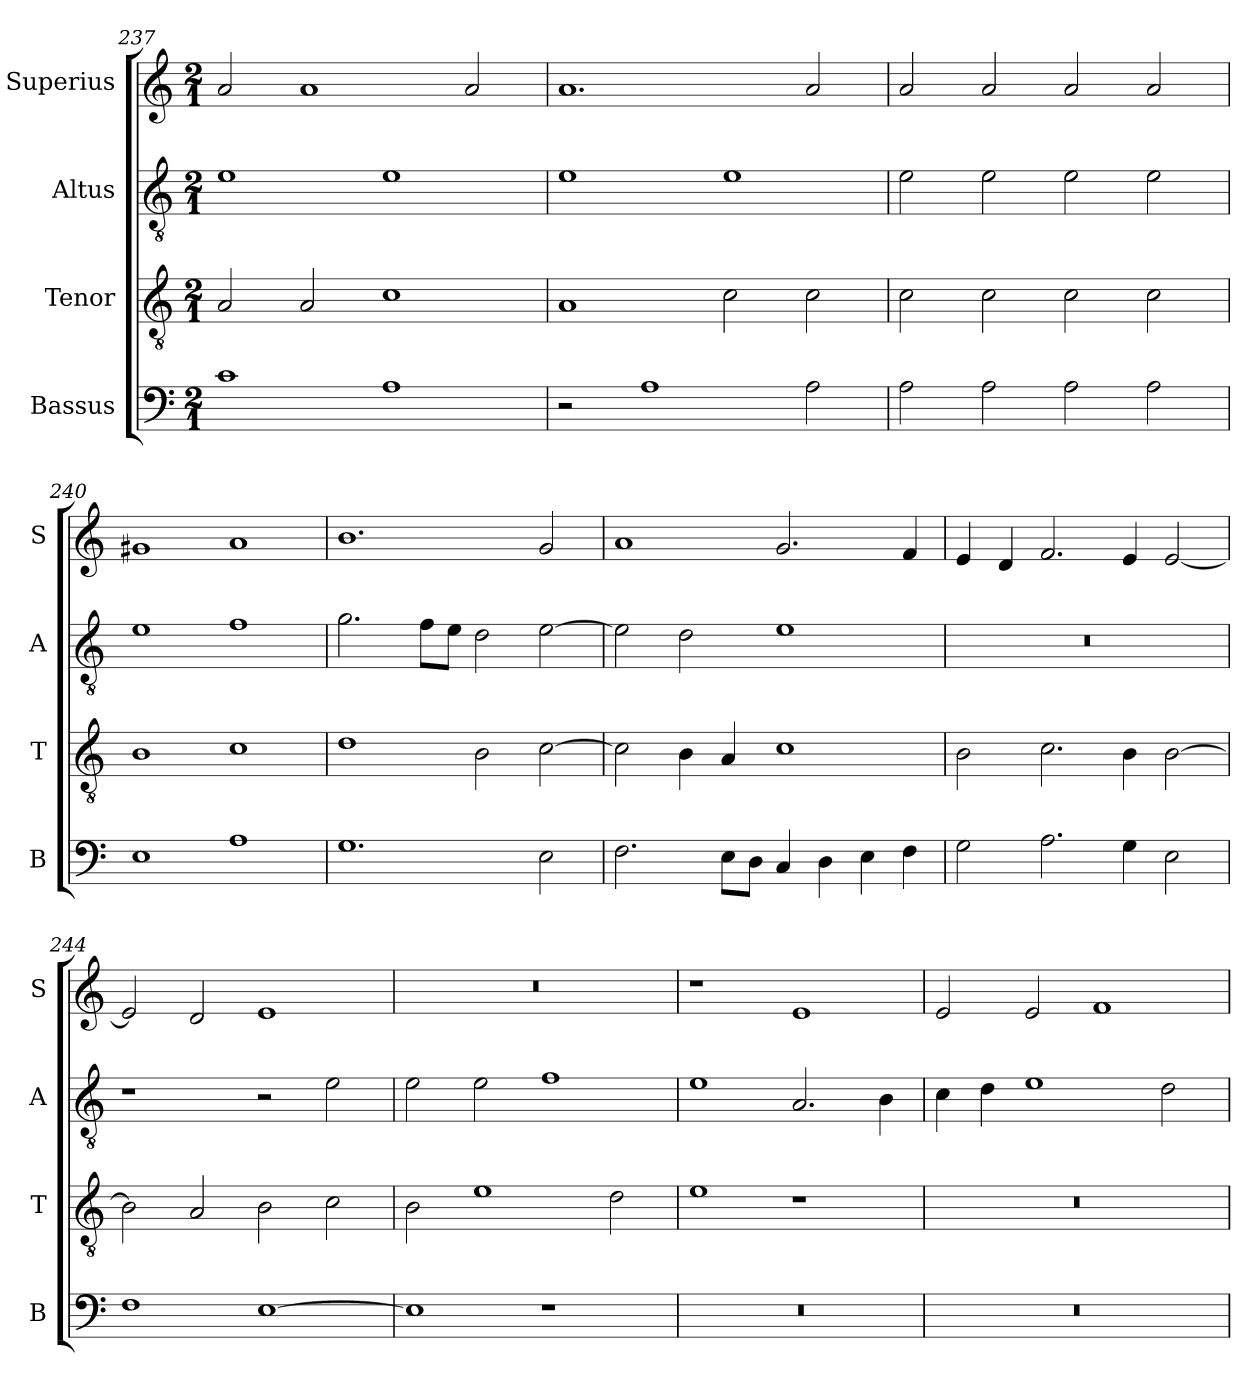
**kern	**kern	**kern	**kern
*part4	*part3	*part2	*part1
*staff4	*staff3	*staff2	*staff1
*I"Bassus	*I"Tenor	*I"Altus	*I"Superius
*I'B	*I'T	*I'A	*I'S
*clefF4	*clefGv2	*clefGv2	*clefG2
*k[]	*k[]	*k[]	*k[]
*C:	*C:	*C:	*C:
*M2/1	*M2/1	*M2/1	*M2/1
=237	=237	=237	=237
1c	2A	1e	2a
.	2A	.	1a
1A	1c	1e	.
.	.	.	2a
=238	=238	=238	=238
2r	1A	1e	1.a
1A	.	.	.
.	2c	1e	.
2A	2c	.	2a
=239	=239	=239	=239
2A	2c	2e	2a
2A	2c	2e	2a
2A	2c	2e	2a
2A	2c	2e	2a
=240	=240	=240	=240
1E	1B	1e	1g#X
1A	1c	1f	1a
=241	=241	=241	=241
1.G	1d	2.g	1.b
.	.	8fL	.
.	.	8eJ	.
.	2B	2d	.
2E	[2c	[2e	2g
=242	=242	=242	=242
2.F	2c]	2e]	1a
.	4B	2d	.
8EL	4A	.	.
8DJ	.	.	.
4C	1c	1e	2.g
4D	.	.	.
4E	.	.	.
4F	.	.	4f
=243	=243	=243	=243
2G	2B	0r	4e
.	.	.	4d
2.A	2.c	.	2.f
4G	4B	.	4e
2E	[2B	.	[2e
=244	=244	=244	=244
1F	2B]	1r	2e]
.	2A	.	2d
[1E	2B	2r	1e
.	2c	2e	.
=245	=245	=245	=245
1E]	2B	2e	0r
.	1e	2e	.
1r	.	1f	.
.	2d	.	.
=246	=246	=246	=246
0r	1e	1e	1r
.	1r	2.A	1e
.	.	4B	.
=247	=247	=247	=247
0r	0r	4c	2e
.	.	4d	.
.	.	1e	2e
.	.	.	1f
.	.	2d	.
=	=	=	=
*-	*-	*-	*-
